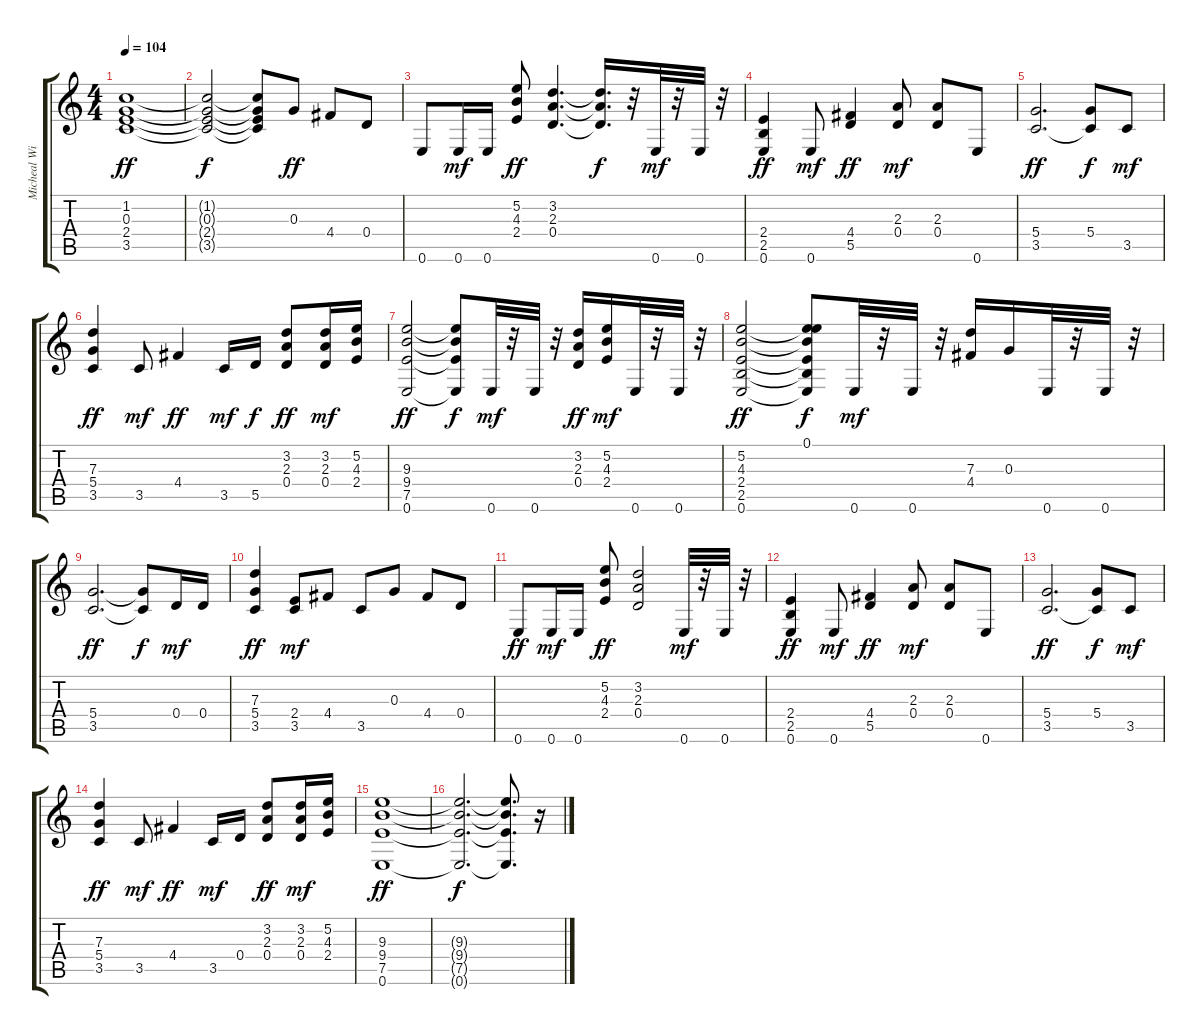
\track ("Micheal Wilton" "Micheal Wi") {instrument distortionguitar}
\staff {score tabs}
\tuning (E4 B3 G3 D3 A2 E2) {hide}
\ts (4 4)
\tempo 104
\clef g2
\ks c
(1.2 0.3 2.4 3.5).1{dy ff} |
(1.2{t} 0.3{t} 2.4{t} 3.5{t}).2{dy f} (1.2{t} 0.3{t} 2.4{t} 3.5{t}).8 0.3.8{dy ff} 4.4.8 0.4.8 |
0.6.8 0.6.16{dy mf} 0.6.16 (5.2 4.3 2.4).8{dy ff} (3.2 2.3 0.4).4{d} (3.2{t} 2.3{t} 0.4{t}).16{d dy f} r.32 0.6.32{dy mf} r.32 0.6.32 r.32 |
(2.4 2.5 0.6).4{dy ff} 0.6.8{dy mf} (4.4 5.5).4{dy ff} (2.3 0.4).8{dy mf} (2.3 0.4).8 0.6.8 |
(5.4 3.5).2{d dy ff} (5.4 3.5{t}).8{dy f} 3.5.8{dy mf} |
(7.3 5.4 3.5).4{dy ff} 3.5.8{dy mf} 4.4.4{dy ff} 3.5.16{dy mf} 5.5.16{dy f} (3.2 2.3 0.4).8{dy ff} (3.2 2.3 0.4).16{dy mf} (5.2 4.3 2.4).16 |
(9.3 9.4 7.5 0.6).2{dy ff} (9.3{t} 9.4{t} 7.5{t} 0.6{t}).8{dy f} 0.6.32{dy mf} r.32 0.6.32 r.32 (3.2 2.3 0.4).16{dy ff} (5.2 4.3 2.4).16{dy mf} 0.6.32 r.32 0.6.32 r.32 |
(5.2 4.3 2.4 2.5 0.6).2{dy ff} (0.1 5.2{t} 4.3{t} 2.4{t} 2.5{t} 0.6{t}).8{dy f} 0.6.32{dy mf} r.32 0.6.32 r.32 (7.3 4.4).16 0.3.16 0.6.32 r.32 0.6.32 r.32 |
(5.4 3.5).2{d dy ff} (5.4{t} 3.5{t}).8{dy f} 0.4.16{dy mf} 0.4.16 |
(7.3 5.4 3.5).4{dy ff} (2.4 3.5).8{dy mf} 4.4.8 3.5.8 0.3.8 4.4.8 0.4.8 |
0.6.8{dy ff} 0.6.16{dy mf} 0.6.16 (5.2 4.3 2.4).8{dy ff} (3.2 2.3 0.4).2 0.6.32{dy mf} r.32 0.6.32 r.32 |
(2.4 2.5 0.6).4{dy ff} 0.6.8{dy mf} (4.4 5.5).4{dy ff} (2.3 0.4).8{dy mf} (2.3 0.4).8 0.6.8 |
(5.4 3.5).2{d dy ff} (5.4 3.5{t}).8{dy f} 3.5.8{dy mf} |
(7.3 5.4 3.5).4{dy ff} 3.5.8{dy mf} 4.4.4{dy ff} 3.5.16{dy mf} 0.4.16 (3.2 2.3 0.4).8{dy ff} (3.2 2.3 0.4).16{dy mf} (5.2 4.3 2.4).16 |
(9.3 9.4 7.5 0.6).1{dy ff} |
(9.3{t} 9.4{t} 7.5{t} 0.6{t}).2{d dy f} (9.3{t} 9.4{t} 7.5{t} 0.6{t}).8{d} r.16
